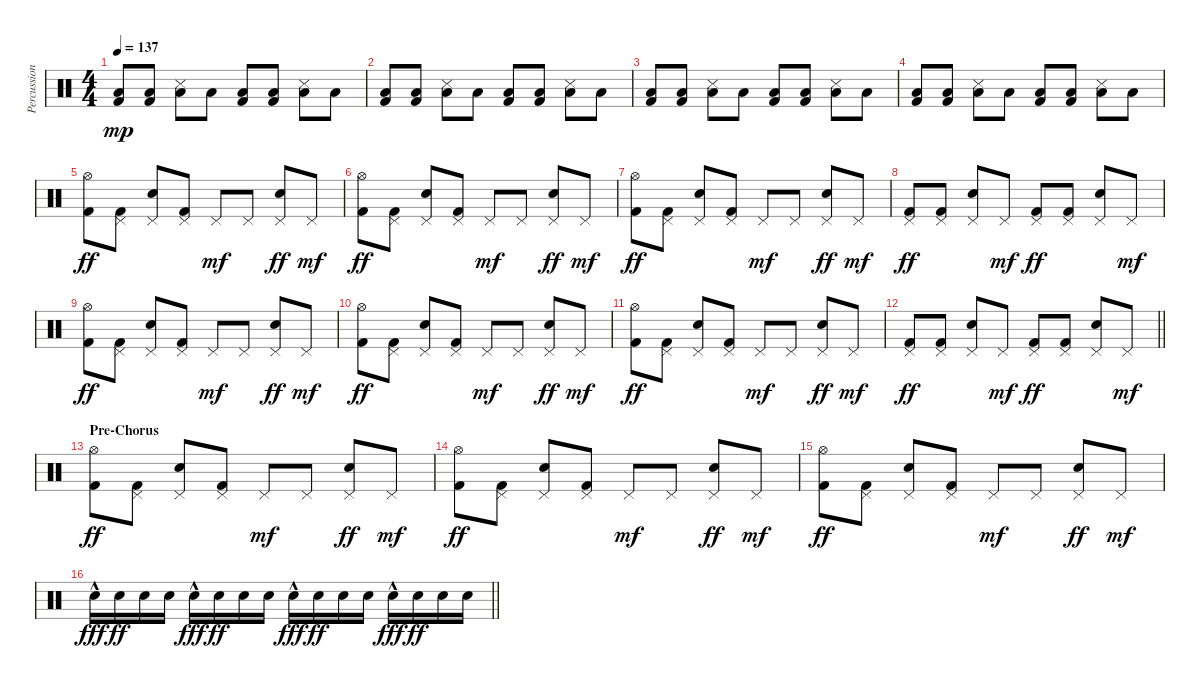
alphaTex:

\track ("Percussion" "Percussion") {instrument percussion}
\staff {score}
\articulation defaults
\ts (4 4)
\tempo 137
\clef neutral
\ks c
("Low Floor Tom (hit)" "Kick (hit) 2").8{dy mp} ("Low Floor Tom (hit)" "Kick (hit) 2").8 ("Snare (side stick) 3" "Low Floor Tom (hit)").8 "Low Floor Tom (hit)".8 ("Low Floor Tom (hit)" "Kick (hit) 2").8 ("Low Floor Tom (hit)" "Kick (hit) 2").8 ("Snare (side stick) 3" "Low Floor Tom (hit)").8 "Low Floor Tom (hit)".8 |
("Low Floor Tom (hit)" "Kick (hit) 2").8 ("Low Floor Tom (hit)" "Kick (hit) 2").8 ("Snare (side stick) 3" "Low Floor Tom (hit)").8 "Low Floor Tom (hit)".8 ("Low Floor Tom (hit)" "Kick (hit) 2").8 ("Low Floor Tom (hit)" "Kick (hit) 2").8 ("Snare (side stick) 3" "Low Floor Tom (hit)").8 "Low Floor Tom (hit)".8 |
("Low Floor Tom (hit)" "Kick (hit) 2").8 ("Low Floor Tom (hit)" "Kick (hit) 2").8 ("Snare (side stick) 3" "Low Floor Tom (hit)").8 "Low Floor Tom (hit)".8 ("Low Floor Tom (hit)" "Kick (hit) 2").8 ("Low Floor Tom (hit)" "Kick (hit) 2").8 ("Snare (side stick) 3" "Low Floor Tom (hit)").8 "Low Floor Tom (hit)".8 |
("Low Floor Tom (hit)" "Kick (hit) 2").8 ("Low Floor Tom (hit)" "Kick (hit) 2").8 ("Snare (side stick) 3" "Low Floor Tom (hit)").8 "Low Floor Tom (hit)".8 ("Low Floor Tom (hit)" "Kick (hit) 2").8 ("Low Floor Tom (hit)" "Kick (hit) 2").8 ("Snare (side stick) 3" "Low Floor Tom (hit)").8 "Low Floor Tom (hit)".8 |
("Hi-Hat (open)" "Kick (hit) 2").8{dy ff} ("Pedal Hi-Hat (hit)" "Kick (hit) 2").8 ("Pedal Hi-Hat (hit)" "Electric Snare (hit)").8 ("Pedal Hi-Hat (hit)" "Kick (hit) 2").8 "Pedal Hi-Hat (hit)".8{dy mf} "Pedal Hi-Hat (hit)".8 ("Pedal Hi-Hat (hit)" "Electric Snare (hit)").8{dy ff} "Pedal Hi-Hat (hit)".8{dy mf} |
("Hi-Hat (open)" "Kick (hit) 2").8{dy ff} ("Pedal Hi-Hat (hit)" "Kick (hit) 2").8 ("Pedal Hi-Hat (hit)" "Electric Snare (hit)").8 ("Pedal Hi-Hat (hit)" "Kick (hit) 2").8 "Pedal Hi-Hat (hit)".8{dy mf} "Pedal Hi-Hat (hit)".8 ("Pedal Hi-Hat (hit)" "Electric Snare (hit)").8{dy ff} "Pedal Hi-Hat (hit)".8{dy mf} |
("Hi-Hat (open)" "Kick (hit) 2").8{dy ff} ("Pedal Hi-Hat (hit)" "Kick (hit) 2").8 ("Pedal Hi-Hat (hit)" "Electric Snare (hit)").8 ("Pedal Hi-Hat (hit)" "Kick (hit) 2").8 "Pedal Hi-Hat (hit)".8{dy mf} "Pedal Hi-Hat (hit)".8 ("Pedal Hi-Hat (hit)" "Electric Snare (hit)").8{dy ff} "Pedal Hi-Hat (hit)".8{dy mf} |
("Pedal Hi-Hat (hit)" "Kick (hit) 2").8{dy ff} ("Pedal Hi-Hat (hit)" "Kick (hit) 2").8 ("Pedal Hi-Hat (hit)" "Electric Snare (hit)").8 "Pedal Hi-Hat (hit)".8{dy mf} ("Pedal Hi-Hat (hit)" "Kick (hit) 2").8{dy ff} ("Pedal Hi-Hat (hit)" "Kick (hit) 2").8 ("Pedal Hi-Hat (hit)" "Electric Snare (hit)").8 "Pedal Hi-Hat (hit)".8{dy mf} |
("Hi-Hat (open)" "Kick (hit) 2").8{dy ff} ("Pedal Hi-Hat (hit)" "Kick (hit) 2").8 ("Pedal Hi-Hat (hit)" "Electric Snare (hit)").8 ("Pedal Hi-Hat (hit)" "Kick (hit) 2").8 "Pedal Hi-Hat (hit)".8{dy mf} "Pedal Hi-Hat (hit)".8 ("Pedal Hi-Hat (hit)" "Electric Snare (hit)").8{dy ff} "Pedal Hi-Hat (hit)".8{dy mf} |
("Hi-Hat (open)" "Kick (hit) 2").8{dy ff} ("Pedal Hi-Hat (hit)" "Kick (hit) 2").8 ("Pedal Hi-Hat (hit)" "Electric Snare (hit)").8 ("Pedal Hi-Hat (hit)" "Kick (hit) 2").8 "Pedal Hi-Hat (hit)".8{dy mf} "Pedal Hi-Hat (hit)".8 ("Pedal Hi-Hat (hit)" "Electric Snare (hit)").8{dy ff} "Pedal Hi-Hat (hit)".8{dy mf} |
("Hi-Hat (open)" "Kick (hit) 2").8{dy ff} ("Pedal Hi-Hat (hit)" "Kick (hit) 2").8 ("Pedal Hi-Hat (hit)" "Electric Snare (hit)").8 ("Pedal Hi-Hat (hit)" "Kick (hit) 2").8 "Pedal Hi-Hat (hit)".8{dy mf} "Pedal Hi-Hat (hit)".8 ("Pedal Hi-Hat (hit)" "Electric Snare (hit)").8{dy ff} "Pedal Hi-Hat (hit)".8{dy mf} |
\barLineRight lightlight
("Pedal Hi-Hat (hit)" "Kick (hit) 2").8{dy ff} ("Pedal Hi-Hat (hit)" "Kick (hit) 2").8 ("Pedal Hi-Hat (hit)" "Electric Snare (hit)").8 "Pedal Hi-Hat (hit)".8{dy mf} ("Pedal Hi-Hat (hit)" "Kick (hit) 2").8{dy ff} ("Pedal Hi-Hat (hit)" "Kick (hit) 2").8 ("Pedal Hi-Hat (hit)" "Electric Snare (hit)").8 "Pedal Hi-Hat (hit)".8{dy mf} |
\section ("" "Pre-Chorus")
("Hi-Hat (open)" "Kick (hit) 2").8{dy ff} ("Pedal Hi-Hat (hit)" "Kick (hit) 2").8 ("Pedal Hi-Hat (hit)" "Electric Snare (hit)").8 ("Pedal Hi-Hat (hit)" "Kick (hit) 2").8 "Pedal Hi-Hat (hit)".8{dy mf} "Pedal Hi-Hat (hit)".8 ("Pedal Hi-Hat (hit)" "Electric Snare (hit)").8{dy ff} "Pedal Hi-Hat (hit)".8{dy mf} |
("Hi-Hat (open)" "Kick (hit) 2").8{dy ff} ("Pedal Hi-Hat (hit)" "Kick (hit) 2").8 ("Pedal Hi-Hat (hit)" "Electric Snare (hit)").8 ("Pedal Hi-Hat (hit)" "Kick (hit) 2").8 "Pedal Hi-Hat (hit)".8{dy mf} "Pedal Hi-Hat (hit)".8 ("Pedal Hi-Hat (hit)" "Electric Snare (hit)").8{dy ff} "Pedal Hi-Hat (hit)".8{dy mf} |
("Hi-Hat (open)" "Kick (hit) 2").8{dy ff} ("Pedal Hi-Hat (hit)" "Kick (hit) 2").8 ("Pedal Hi-Hat (hit)" "Electric Snare (hit)").8 ("Pedal Hi-Hat (hit)" "Kick (hit) 2").8 "Pedal Hi-Hat (hit)".8{dy mf} "Pedal Hi-Hat (hit)".8 ("Pedal Hi-Hat (hit)" "Electric Snare (hit)").8{dy ff} "Pedal Hi-Hat (hit)".8{dy mf} |
\barLineRight lightlight "Electric Snare (hit)"{hac}.16{dy fff} "Electric Snare (hit)".16{dy ff} "Electric Snare (hit)".16 "Electric Snare (hit)".16 "Electric Snare (hit)"{hac}.16{dy fff} "Electric Snare (hit)".16{dy ff} "Electric Snare (hit)".16 "Electric Snare (hit)".16 "Electric Snare (hit)"{hac}.16{dy fff} "Electric Snare (hit)".16{dy ff} "Electric Snare (hit)".16 "Electric Snare (hit)".16 "Electric Snare (hit)"{hac}.16{dy fff} "Electric Snare (hit)".16{dy ff} "Electric Snare (hit)".16 "Electric Snare (hit)".16
